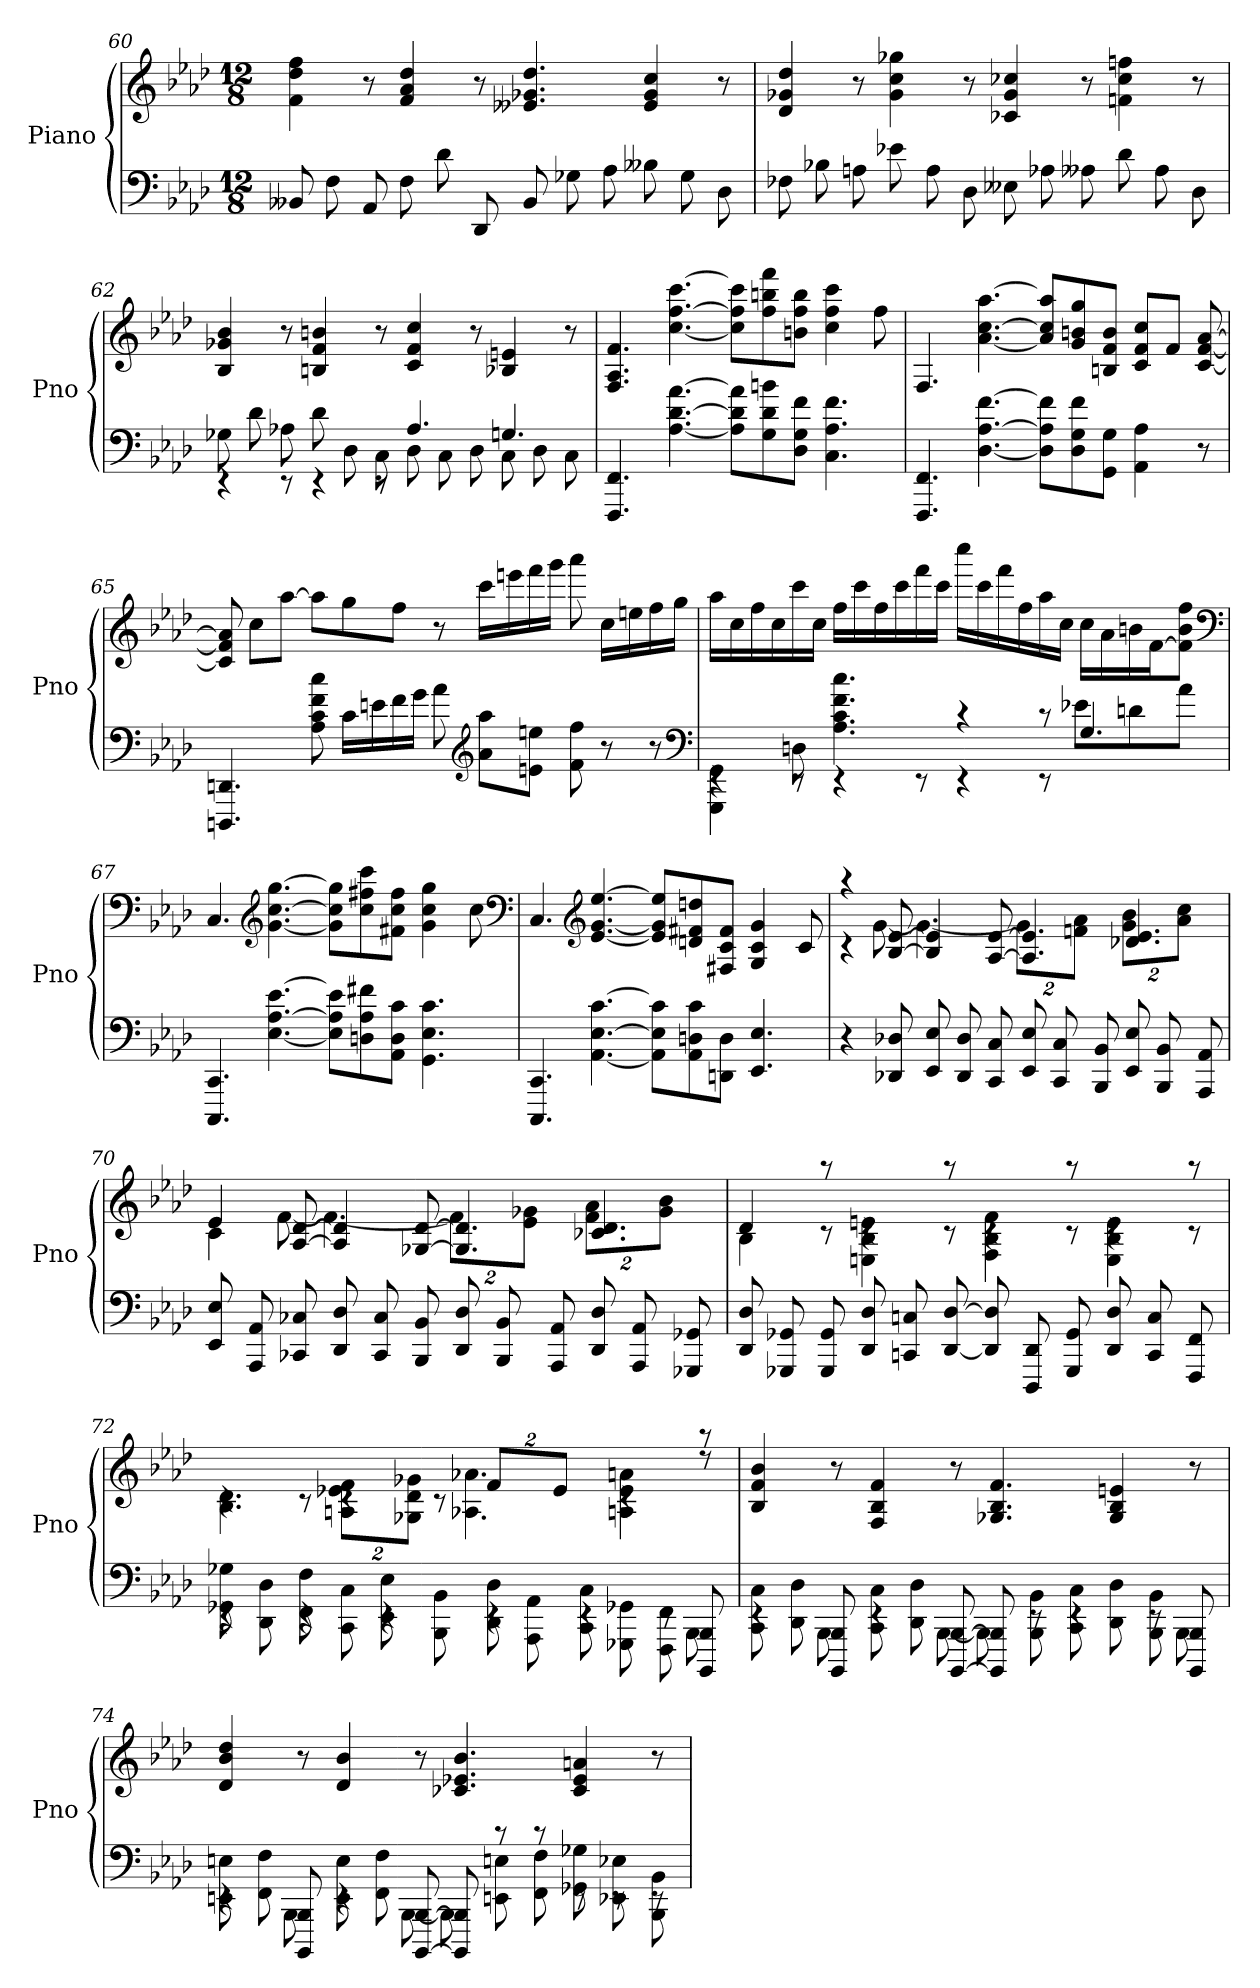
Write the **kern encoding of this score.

**kern	**kern
*part1	*part1
*staff2	*staff1
*I"Piano	*
*I'Pno	*
*clefF4	*clefG2
*k[b-e-a-d-]	*k[b-e-a-d-]
*f:	*f:
*M12/8	*M12/8
=60	=60
8BB--X	4f 4dd- 4ff
8F	.
8AA-	8r
8F	4f 4a- 4dd-
8d-	.
8DD-	8r
8BB--	4.e--X 4.g-X 4.dd-
8G-X	.
8A-	.
8B--X	4e-- 4g- 4cc
8G-	.
8D-	8r
=61	=61
8F-X	4d- 4g-X 4dd-
8B-X	.
8An	8r
8e-X	4g- 4cc 4gg-X
8A	.
8D-	8r
8E--X	4c-X 4g- 4cc-X
8A-X	.
8A--X	8r
8d-	4fn 4cc- 4ffn
8A--	.
8D-	8r
=62	=62
*^	*
4rEE	8G-X	4B- 4g-X 4b-
.	8d-	.
8rEE	8A-X	8r
4rEE	8d-	4Bn 4f 4bn
.	8D-	.
8rEE	8C	8r
4.A-	8D-	4c 4f 4cc
.	8C	.
.	8D-	8r
4.Gn	8C	4B-X 4en
.	8D-	.
.	8C	8r
*v	*v	*
=63	=63
4.FFF 4.FF	4.F 4.A- 4.f
[4.A- [4.d- [4.a-	[4.cc [4.ff [4.ccc
8A-] 8d-] 8a-]L	8cc] 8ff] 8ccc]L
8G 8d- 8bn	8ff 8bbn 8fff
8D- 8G 8fJ	8bn 8ff 8bbJ
4.C 4.A- 4.f	4cc 4ff 4ccc
.	8ff
=64	=64
4.FFF 4.FF	4.F
[4.D- [4.A- [4.f	[4.a- [4.cc [4.aa-
8D-] 8A-] 8f]L	8a-] 8cc] 8aa-]L
8D- 8G 8f	8g 8bn 8gg
8GG 8GJ	8Bn 8f 8bJ
4AA- 4A-	8c 8f 8ccL
.	8fJ
8r	[8c [8f [8a-
=65	=65
4.DDDn 4.DDn	8c] 8f] 8a-]
.	8ccL
.	[8aa-J
8A- 8c 8f 8cc	8aa-L]
16cLL	8gg
16en	.
16f	8ffJ
16gJJ	.
8a-	8r
*clefG2	*
8a- 8aa-L	16cccLL
.	16eeen
8en 8eenJ	16fff
.	16gggJJ
8f 8ff	8aaa-
8r	16ccLL
.	16een
8r	16ff
.	16ggJJ
*clefF4	*
=66	=66
*^	*
4rEE	4GGG 4GG	16aa-LL
.	.	16cc
.	.	16ff
.	.	16cc
8rEE	8Dn	16ccc
.	.	16ccJJ
4rEE	4.A- 4.c 4.f 4.cc	16ffLL
.	.	16ccc
.	.	16ff
.	.	16ccc
8rEE	.	16fff
.	.	16cccJJ
4rEE	4rc	16ccccLL
.	.	16ccc
.	.	16fff
.	.	16ff
8rEE	8rc	16aa-
.	.	16ccJJ
4.G	8e-XL	16ccLL
.	.	16a-
.	8dn	16bn
.	.	[16fJ
.	8a-J	8f] 8b 8ffJ
*v	*v	*
*	*clefF4
=67	=67
4.CCC 4.CC	4.C
*	*clefG2
[4.E- [4.A- [4.e-	[4.g [4.cc [4.gg
8E-] 8A-] 8e-]L	8g] 8cc] 8gg]L
8Dn 8A- 8f#X	8cc 8ff#X 8ccc
8AA- 8D 8cJ	8f#X 8cc 8ff#J
4.GG 4.E- 4.c	4g 4cc 4gg
.	8cc
*	*clefF4
=68	=68
4.CCC 4.CC	4.C
*	*clefG2
[4.AA- [4.E- [4.c	[4.e- [4.g [4.ee-
8AA-] 8E-] 8c]L	8e-] 8g] 8ee-]L
8AA- 8Dn 8c	8dn 8f#X 8ddn
8DDn 8DJ	8F#X 8c 8f#J
4.EE- 4.E-	4G 4c 4g
.	8c
=69	=69
*	*^
4r	4rc	4raa
8DD-X 8D-X	[8B- [8e-	[8g
8EE- 8E-	4B-] 4e-]	4.g_
8DD- 8D-	.	.
8CC 8C	[8A- [8e-	.
8EE- 8E-	4.A-] 4.e-]	16%3gL]
8CC 8C	.	.
.	.	16%3fn 16%3a-J
8BBB- 8BB-	.	.
8EE- 8E-	4.d-X 4.e-	16%3g 16%3b-L
8BBB- 8BB-	.	.
.	.	16%3a- 16%3ccJ
8AAA- 8AA-	.	.
=70	=70	=70
8EE- 8E-	4e-	4c
8AAA- 8AA-	.	.
8CC-X 8C-X	[8A- [8d-	[8f
8DD- 8D-	4A-] 4d-]	4.f_
8CC- 8C-	.	.
8BBB- 8BB-	[8G-X [8d-	.
8DD- 8D-	4.G-] 4.d-]	16%3fL]
8BBB- 8BB-	.	.
.	.	16%3e- 16%3g-XJ
8AAA- 8AA-	.	.
8DD- 8D-	4.c-X 4.d-	16%3f 16%3a-L
8AAA- 8AA-	.	.
.	.	16%3g- 16%3b-J
8GGG-X 8GG-X	.	.
=71	=71	=71
8DD- 8D-	4d-	4B-
8GGG-X 8GG-X	.	.
8GGG- 8GG-	8rc	8raa
8DD- 8D-	4rc	4En 4B- 4en
8CCn 8Cn	.	.
[8DD- [8D-	8rc	8raa
8DD-] 8D-]	4rc	4F 4B- 4f
8DDD- 8DD-	.	.
8GGG- 8GG-	8rc	8raa
8DD- 8D-	4rc	4E 4B- 4e
8CC 8C	.	.
8FFF 8FF	8rc	8raa
=72	=72	=72
*^	*	*
4rEE	8GG-X 8G-X	4rc	4.B- 4.d-
.	8DD- 8D-	.	.
4rEE	8FF 8F	8rc	.
.	8CC 8C	4rc	16%3An 16%3e-X 16%3fL
4rEE	8EE- 8E-	.	.
.	.	.	16%3G-X 16%3d- 16%3g-XJ
.	8BBB- 8BB-	8rc	.
4rEE	8DD- 8D-	16%3fL	4.A-X 4.a-X
.	8AAA- 8AA-	.	.
.	.	16%3e-J	.
4rEE	8CC 8C	.	.
.	8GGG-X 8GG-X	4rc	4An 4e- 4an
8rEE	8FFF 8FF	.	.
8BBBB- 8BBB-	8BBB-	8r	8raa
*	*	*v	*v
=73	=73	=73
4rEE	8CC 8C	4B- 4f 4b-
.	8DD- 8D-	.
8BBBB- 8BBB-	8BBB-	8r
4rEE	8CC 8C	4F 4B- 4f
.	8DD- 8D-	.
[8BBBB- [8BBB-	[8BBB-	8r
8BBBB-] 8BBB-]	8BBB-]	4.G-X 4.B- 4.f
8rEE	8BBB- 8BB-	.
4rEE	8CC 8C	.
.	8DD- 8D-	4G- 4B- 4en
8rEE	8BBB- 8BB-	.
8BBBB- 8BBB-	8BBB-	8r
=74	=74	=74
4rEE	8EEn 8En	4d- 4b- 4dd-
.	8FF 8F	.
8BBBB- 8BBB-	8BBB-	8r
4rEE	8EE 8E	4d- 4b-
.	8FF 8F	.
[8BBBB- [8BBB-	[8BBB-	8r
8BBBB-] 8BBB-]	8BBB-]	4.c-X 4.e-X 4.b-
8r	8EEn 8En	.
8r	8FF 8F	.
8rEE	8GG-X 8G-X	4c- 4e- 4an
8rEE	8EE-X 8E-X	.
8rEE	8BBB- 8BB-	8r
*v	*v	*
=	=
*-	*-
